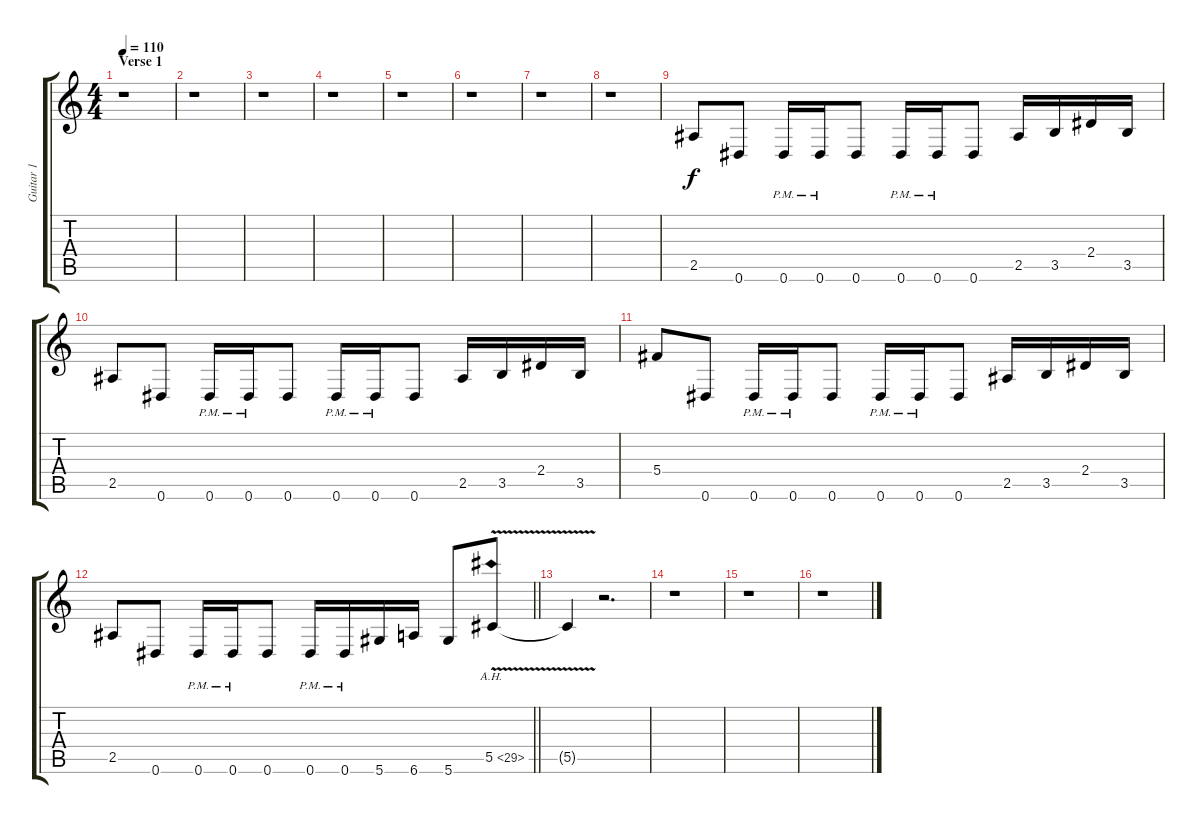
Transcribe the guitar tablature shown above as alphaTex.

\track ("Guitar 1" "Guitar 1") {instrument overdrivenguitar}
\staff {score tabs}
\tuning (Eb4 Bb3 Gb3 Db3 Ab2 Eb2) {hide}
\ts (4 4)
\section ("" "Verse 1")
\tempo 110
\clef g2
\ks c
r.1{dy f} |
r.1 |
r.1 |
r.1 |
r.1 |
r.1 |
r.1 |
r.1 |
2.5.8 0.6.8 0.6{pm}.16 0.6{pm}.16 0.6.8 0.6{pm}.16 0.6{pm}.16 0.6.8 2.5.16 3.5.16 2.4.16 3.5.16 |
2.5.8 0.6.8 0.6{pm}.16 0.6{pm}.16 0.6.8 0.6{pm}.16 0.6{pm}.16 0.6.8 2.5.16 3.5.16 2.4.16 3.5.16 |
5.4.8 0.6.8 0.6{pm}.16 0.6{pm}.16 0.6.8 0.6{pm}.16 0.6{pm}.16 0.6.8 2.5.16 3.5.16 2.4.16 3.5.16 |
\barLineRight lightlight
2.5.8 0.6.8 0.6{pm}.16 0.6{pm}.16 0.6.8 0.6{pm}.16 0.6{pm}.16 5.6.16 6.6.16 5.6.8 5.5{ah 24 v}.8 |
5.5{t}.4 r.2{d} |
r.1 |
r.1 |
r.1
